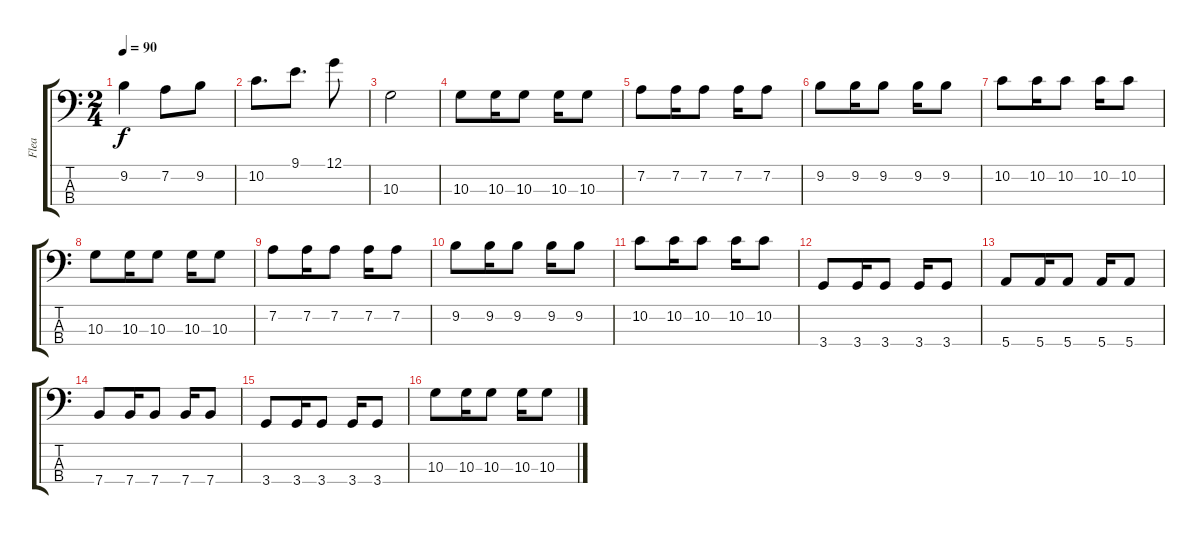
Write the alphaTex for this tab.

\track ("Flea" "Flea") {instrument electricbassfinger}
\staff {score tabs}
\tuning (G2 D2 A1 E1) {hide}
\ts (2 4)
\tempo 90
\clef f4
\ks c
9.2.4{dy f} 7.2.8 9.2.8 |
10.2.8{d} 9.1.8{d} 12.1.8 |
10.3.2 |
10.3.8 10.3.16 10.3.8 10.3.16 10.3.8 |
7.2.8 7.2.16 7.2.8 7.2.16 7.2.8 |
9.2.8 9.2.16 9.2.8 9.2.16 9.2.8 |
10.2.8 10.2.16 10.2.8 10.2.16 10.2.8 |
10.3.8 10.3.16 10.3.8 10.3.16 10.3.8 |
7.2.8 7.2.16 7.2.8 7.2.16 7.2.8 |
9.2.8 9.2.16 9.2.8 9.2.16 9.2.8 |
10.2.8 10.2.16 10.2.8 10.2.16 10.2.8 |
3.4.8 3.4.16 3.4.8 3.4.16 3.4.8 |
5.4.8 5.4.16 5.4.8 5.4.16 5.4.8 |
7.4.8 7.4.16 7.4.8 7.4.16 7.4.8 |
3.4.8 3.4.16 3.4.8 3.4.16 3.4.8 |
10.3.8 10.3.16 10.3.8 10.3.16 10.3.8
